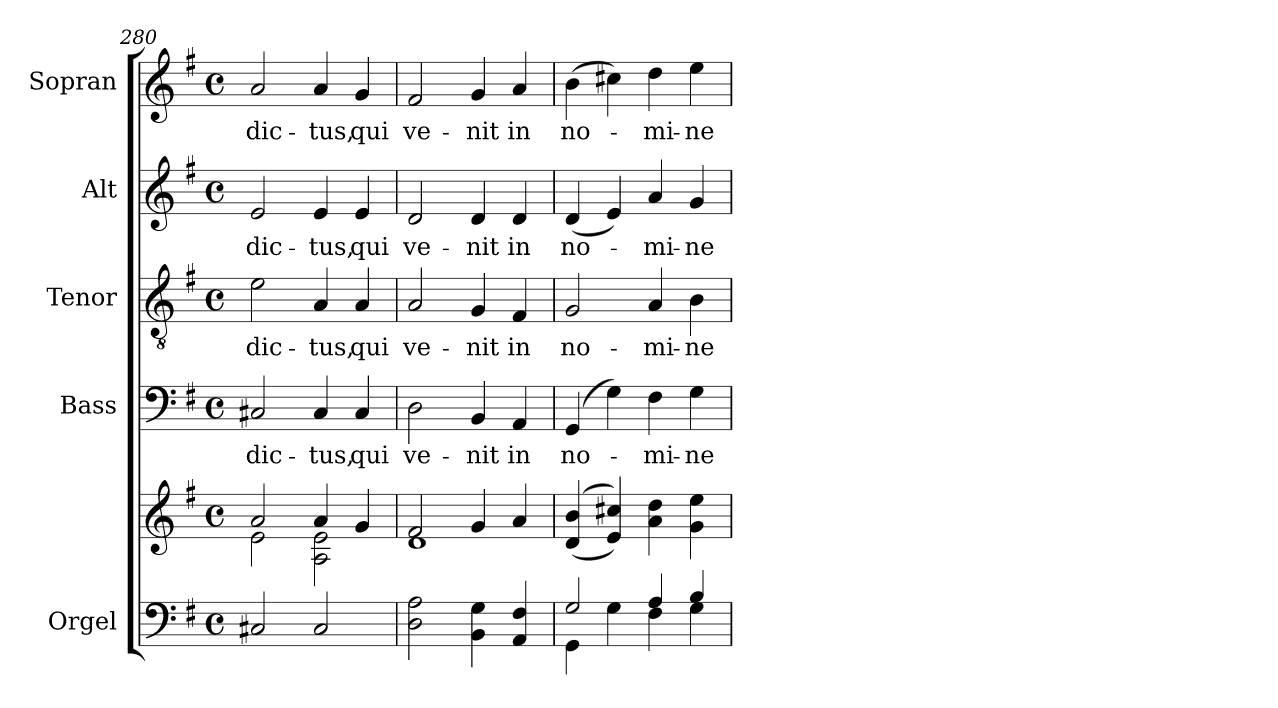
**kern	**kern	**kern	**text	**kern	**text	**kern	**text	**kern	**text
*part5	*part5	*part4	*part4	*part3	*part3	*part2	*part2	*part1	*part1
*staff6	*staff5	*staff4	*staff4	*staff3	*staff3	*staff2	*staff2	*staff1	*staff1
*I"Orgel	*	*I"Bass	*	*I"Tenor	*	*I"Alt	*	*I"Sopran	*
*I'Org.	*	*I'B.	*	*I'T.	*	*I'A.	*	*I'S.	*
*clefF4	*clefG2	*clefF4	*	*clefGv2	*	*clefG2	*	*clefG2	*
*k[f#]	*k[f#]	*k[f#]	*	*k[f#]	*	*k[f#]	*	*k[f#]	*
*G:	*G:	*G:	*	*G:	*	*G:	*	*G:	*
*M4/4	*M4/4	*M4/4	*	*M4/4	*	*M4/4	*	*M4/4	*
*met(c)	*met(c)	*met(c)	*	*met(c)	*	*met(c)	*	*met(c)	*
=280	=280	=280	=280	=280	=280	=280	=280	=280	=280
*	*^	*	*	*	*	*	*	*	*
2C#X/	2a/	2e\	2C#X/	-dic-	2e\	-dic-	2e/	-dic-	2a/	-dic-
2C#/	4a/	2A\ 2e\	4C#/	-tus,	4A/	-tus,	4e/	-tus,	4a/	-tus,
.	4g/	.	4C#/	qui	4A/	qui	4e/	qui	4g/	qui
=281	=281	=281	=281	=281	=281	=281	=281	=281	=281	=281
2D\ 2A\	2f#/	1d	2D\	ve-	2A/	ve-	2d/	ve-	2f#/	ve-
4BB\ 4G\	4g/	.	4BB/	-nit	4G/	-nit	4d/	-nit	4g/	-nit
4AA/ 4F#/	4a/	.	4AA/	in	4F#/	in	4d/	in	4a/	in
*	*v	*v	*	*	*	*	*	*	*	*
!!LO:PB:g=z
=282	=282	=282	=282	=282	=282	=282	=282	=282	=282
*^	*	*	*	*	*	*	*	*	*
2G/	4GG\	(>(4d/ 4b/	(4GG/	no-	2G/	no-	(4d/	no-	(4b\	no-
.	4G\	4e/ 4cc#X/))	4G\)	.	.	.	4e/)	.	4cc#X\)	.
4A/	4F#\	4a\ 4dd\	4F#\	-mi-	4A/	-mi-	4a/	-mi-	4dd\	-mi-
4B/	4G\	4g\ 4ee\	4G\	-ne	4B\	-ne	4g/	-ne	4ee\	-ne
*v	*v	*	*	*	*	*	*	*	*	*
=	=	=	=	=	=	=	=	=	=
*-	*-	*-	*-	*-	*-	*-	*-	*-	*-
